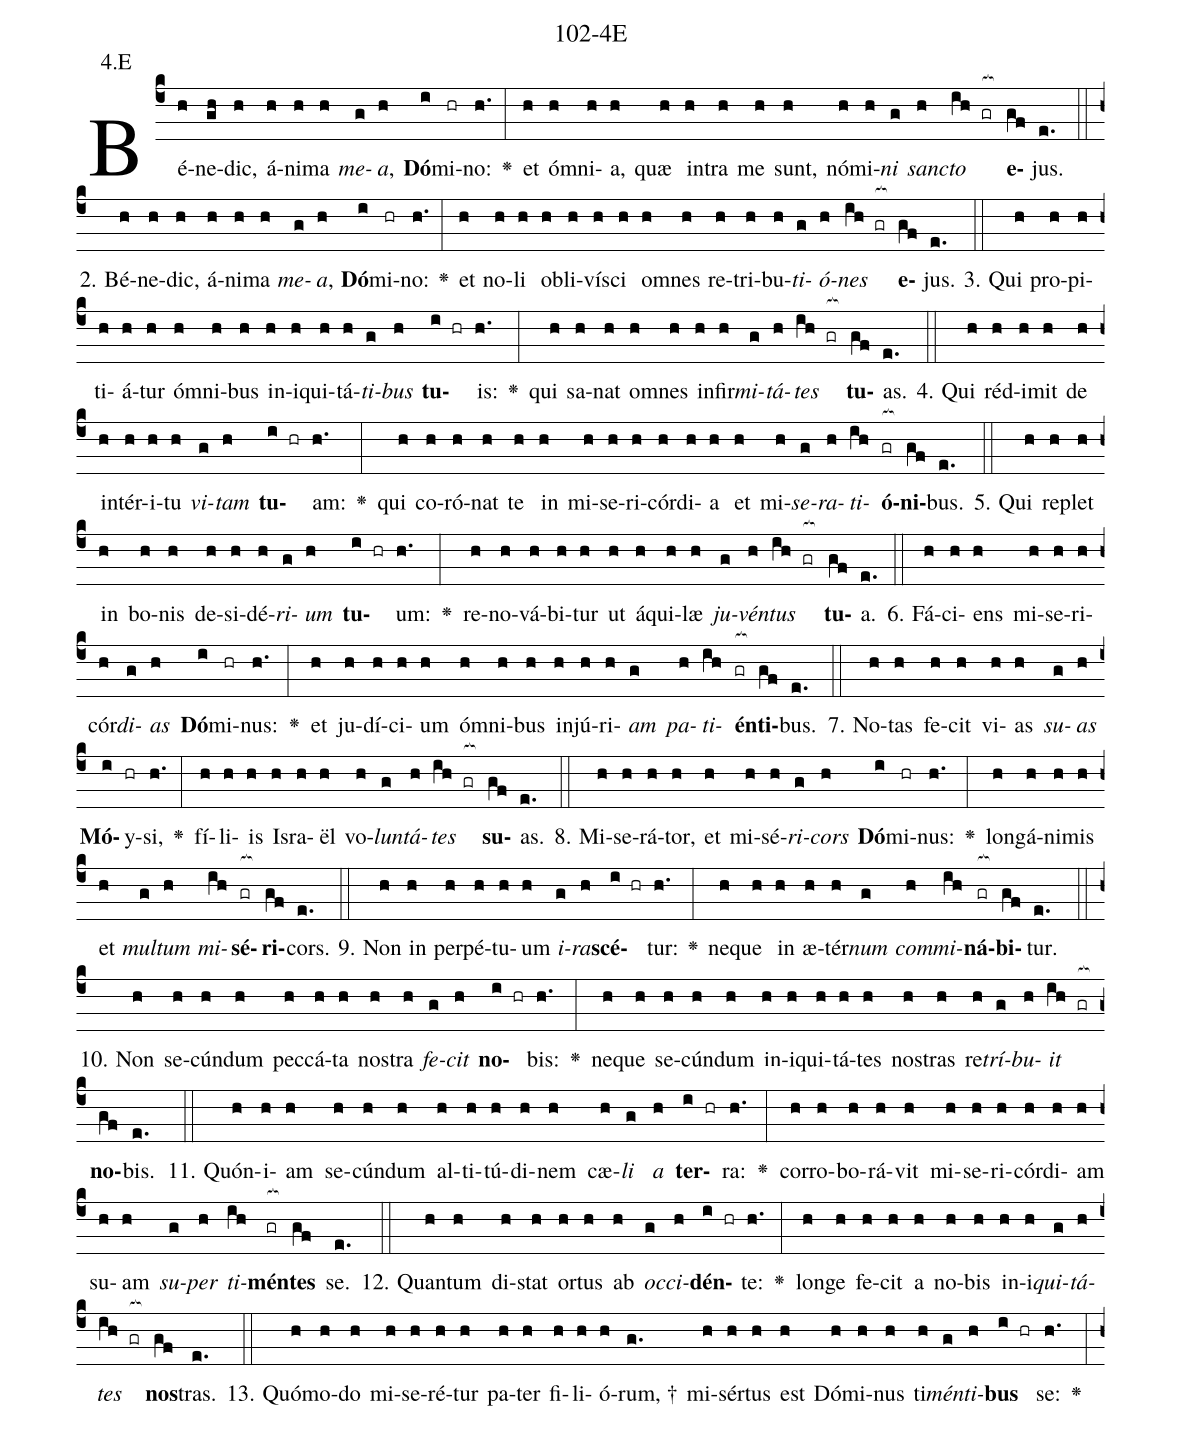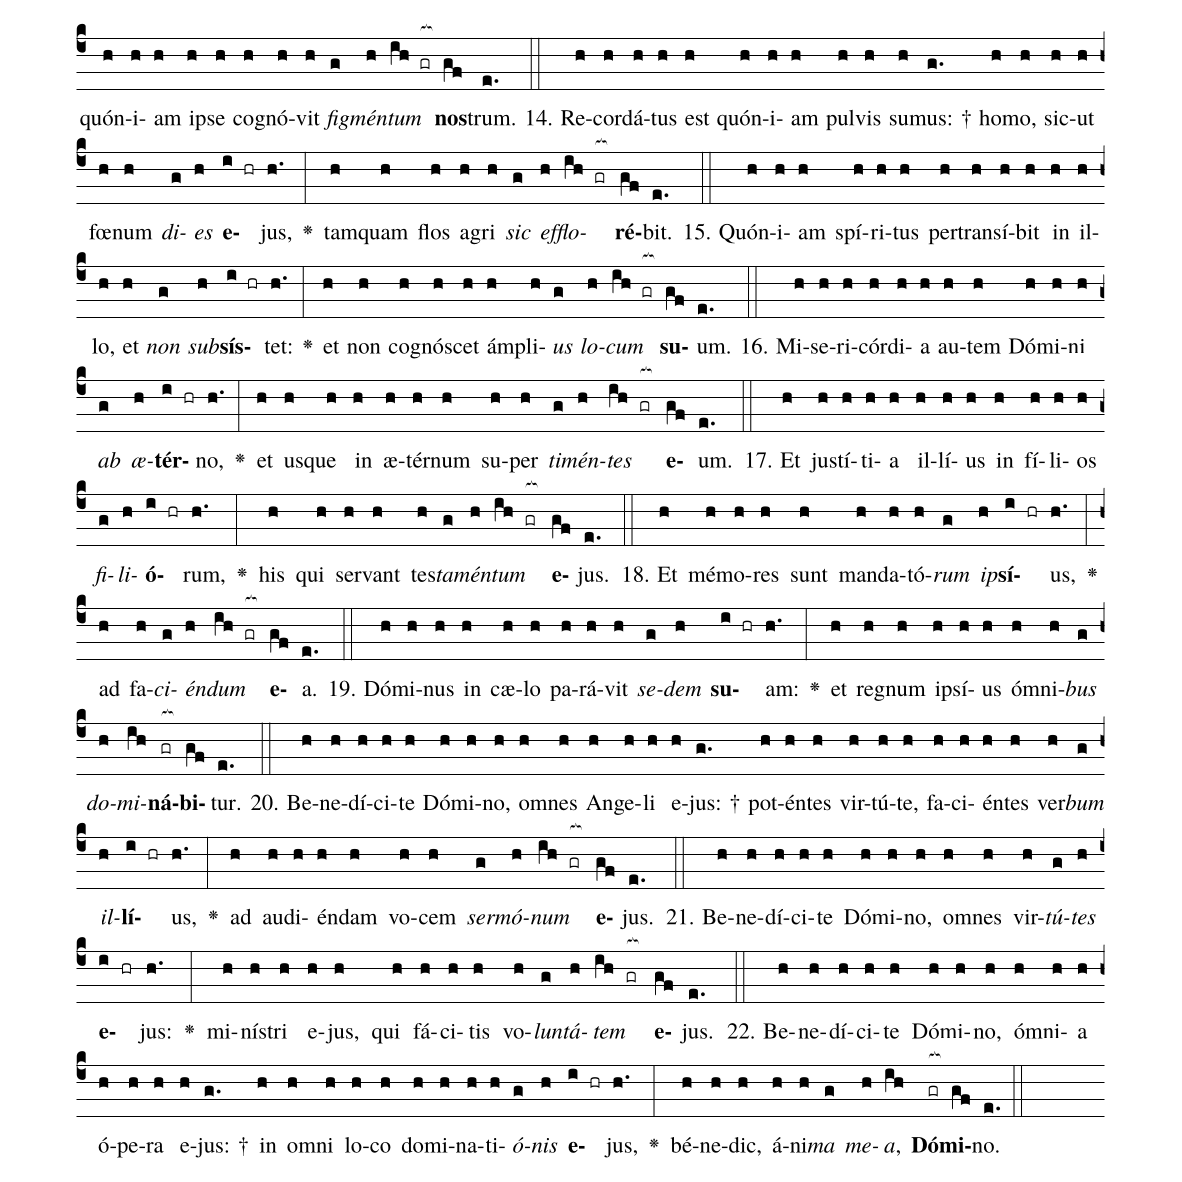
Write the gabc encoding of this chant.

name: 102-4E;
annotation: 4.E;
%%
(c4)Bé(h)ne(gh)dic,(h) á(h)ni(h)ma(h) <i>me</i>(g)<i>a</i>,(h) <b>Dó</b>(i)mi(hr)no:(h.) <v>\greheightstar</v>(:) et(h) óm(h)ni(h)a,(h) quæ(h) in(h)tra(h) me(h) sunt,(h) nó(h)mi(h)<i>ni</i>(g) <i>sanc</i>(h)<i>to</i>(ih gr[ocb:1{]) <b>e</b>(gf[ocb:0}])jus.(e.) (::)
2. Bé(h)ne(h)dic,(h) á(h)ni(h)ma(h) <i>me</i>(g)<i>a</i>,(h) <b>Dó</b>(i)mi(hr)no:(h.) <v>\greheightstar</v>(:) et(h) no(h)li(h) ob(h)li(h)ví(h)sci(h) om(h)nes(h) re(h)tri(h)bu(h)<i>ti</i>(g)<i>ó</i>(h)<i>nes</i>(ih gr[ocb:1{]) <b>e</b>(gf[ocb:0}])jus.(e.) (::)
3. Qui(h) pro(h)pi(h)ti(h)á(h)tur(h) óm(h)ni(h)bus(h) in(h)i(h)qui(h)tá(h)<i>ti</i>(g)<i>bus</i>(h) <b>tu</b>(i hr)is:(h.) <v>\greheightstar</v>(:) qui(h) sa(h)nat(h) om(h)nes(h) in(h)fir(h)<i>mi</i>(g)<i>tá</i>(h)<i>tes</i>(ih gr[ocb:1{]) <b>tu</b>(gf[ocb:0}])as.(e.) (::)
4. Qui(h) réd(h)i(h)mit(h) de(h) in(h)tér(h)i(h)tu(h) <i>vi</i>(g)<i>tam</i>(h) <b>tu</b>(i hr)am:(h.) <v>\greheightstar</v>(:) qui(h) co(h)ró(h)nat(h) te(h) in(h) mi(h)se(h)ri(h)cór(h)di(h)a(h) et(h) mi(h)<i>se</i>(g)<i>ra</i>(h)<i>ti</i>(ih)<b>ó</b>(gr[ocb:1{])<b>ni</b>(gf[ocb:0}])bus.(e.) (::)
5. Qui(h) re(h)plet(h) in(h) bo(h)nis(h) de(h)si(h)dé(h)<i>ri</i>(g)<i>um</i>(h) <b>tu</b>(i hr)um:(h.) <v>\greheightstar</v>(:) re(h)no(h)vá(h)bi(h)tur(h) ut(h) á(h)qui(h)læ(h) <i>ju</i>(g)<i>vén</i>(h)<i>tus</i>(ih gr[ocb:1{]) <b>tu</b>(gf[ocb:0}])a.(e.) (::)
6. Fá(h)ci(h)ens(h) mi(h)se(h)ri(h)cór(h)<i>di</i>(g)<i>as</i>(h) <b>Dó</b>(i)mi(hr)nus:(h.) <v>\greheightstar</v>(:) et(h) ju(h)dí(h)ci(h)um(h) óm(h)ni(h)bus(h) in(h)jú(h)ri(h)<i>am</i>(g) <i>pa</i>(h)<i>ti</i>(ih)<b>én</b>(gr[ocb:1{])<b>ti</b>(gf[ocb:0}])bus.(e.) (::)
7. No(h)tas(h) fe(h)cit(h) vi(h)as(h) <i>su</i>(g)<i>as</i>(h) <b>Mó</b>(i)y(hr)si,(h.) <v>\greheightstar</v>(:) fí(h)li(h)is(h) Is(h)ra(h)ël(h) vo(h)<i>lun</i>(g)<i>tá</i>(h)<i>tes</i>(ih gr[ocb:1{]) <b>su</b>(gf[ocb:0}])as.(e.) (::)
8. Mi(h)se(h)rá(h)tor,(h) et(h) mi(h)sé(h)<i>ri</i>(g)<i>cors</i>(h) <b>Dó</b>(i)mi(hr)nus:(h.) <v>\greheightstar</v>(:) long(h)á(h)ni(h)mis(h) et(h) <i>mul</i>(g)<i>tum</i>(h) <i>mi</i>(ih)<b>sé</b>(gr[ocb:1{])<b>ri</b>(gf[ocb:0}])cors.(e.) (::)
9. Non(h) in(h) per(h)pé(h)tu(h)um(h) <i>i</i>(g)<i>ra</i>(h)<b>scé</b>(i hr)tur:(h.) <v>\greheightstar</v>(:) ne(h)que(h) in(h) æ(h)tér(h)<i>num</i>(g) <i>com</i>(h)<i>mi</i>(ih)<b>ná</b>(gr[ocb:1{])<b>bi</b>(gf[ocb:0}])tur.(e.) (::)
10. Non(h) se(h)cún(h)dum(h) pec(h)cá(h)ta(h) nos(h)tra(h) <i>fe</i>(g)<i>cit</i>(h) <b>no</b>(i hr)bis:(h.) <v>\greheightstar</v>(:) ne(h)que(h) se(h)cún(h)dum(h) in(h)i(h)qui(h)tá(h)tes(h) nos(h)tras(h) re(h)<i>trí</i>(g)<i>bu</i>(h)<i>it</i>(ih gr[ocb:1{]) <b>no</b>(gf[ocb:0}])bis.(e.) (::)
11. Quón(h)i(h)am(h) se(h)cún(h)dum(h) al(h)ti(h)tú(h)di(h)nem(h) cæ(h)<i>li</i>(g) <i>a</i>(h) <b>ter</b>(i hr)ra:(h.) <v>\greheightstar</v>(:) cor(h)ro(h)bo(h)rá(h)vit(h) mi(h)se(h)ri(h)cór(h)di(h)am(h) su(h)am(h) <i>su</i>(g)<i>per</i>(h) <i>ti</i>(ih)<b>mén</b>(gr[ocb:1{])<b>tes</b>(gf[ocb:0}]) se.(e.) (::)
12. Quan(h)tum(h) di(h)stat(h) or(h)tus(h) ab(h) <i>oc</i>(g)<i>ci</i>(h)<b>dén</b>(i hr)te:(h.) <v>\greheightstar</v>(:) lon(h)ge(h) fe(h)cit(h) a(h) no(h)bis(h) in(h)i(h)<i>qui</i>(g)<i>tá</i>(h)<i>tes</i>(ih gr[ocb:1{]) <b>nos</b>(gf[ocb:0}])tras.(e.) (::)
13. Quó(h)mo(h)do(h) mi(h)se(h)ré(h)tur(h) pa(h)ter(h) fi(h)li(h)ó(h)rum, †(g.) mi(h)sér(h)tus(h) est(h) Dó(h)mi(h)nus(h) ti(h)<i>mén</i>(g)<i>ti</i>(h)<b>bus</b>(i hr) se:(h.) <v>\greheightstar</v>(:) quón(h)i(h)am(h) ip(h)se(h) co(h)gnó(h)vit(h) <i>fig</i>(g)<i>mén</i>(h)<i>tum</i>(ih gr[ocb:1{]) <b>nos</b>(gf[ocb:0}])trum.(e.) (::)
14. Re(h)cor(h)dá(h)tus(h) est(h) quón(h)i(h)am(h) pul(h)vis(h) su(h)mus: †(g.) ho(h)mo,(h) sic(h)ut(h) fœ(h)num(h) <i>di</i>(g)<i>es</i>(h) <b>e</b>(i hr)jus,(h.) <v>\greheightstar</v>(:) tam(h)quam(h) flos(h) a(h)gri(h) <i>sic</i>(g) <i>ef</i>(h)<i>flo</i>(ih gr[ocb:1{])<b>ré</b>(gf[ocb:0}])bit.(e.) (::)
15. Quón(h)i(h)am(h) spí(h)ri(h)tus(h) per(h)trans(h)í(h)bit(h) in(h) il(h)lo,(h) et(h) <i>non</i>(g) <i>sub</i>(h)<b>sís</b>(i hr)tet:(h.) <v>\greheightstar</v>(:) et(h) non(h) co(h)gnó(h)scet(h) ám(h)pli(h)<i>us</i>(g) <i>lo</i>(h)<i>cum</i>(ih gr[ocb:1{]) <b>su</b>(gf[ocb:0}])um.(e.) (::)
16. Mi(h)se(h)ri(h)cór(h)di(h)a(h) au(h)tem(h) Dó(h)mi(h)ni(h) <i>ab</i>(g) <i>æ</i>(h)<b>tér</b>(i hr)no,(h.) <v>\greheightstar</v>(:) et(h) us(h)que(h) in(h) æ(h)tér(h)num(h) su(h)per(h) <i>ti</i>(g)<i>mén</i>(h)<i>tes</i>(ih gr[ocb:1{]) <b>e</b>(gf[ocb:0}])um.(e.) (::)
17. Et(h) jus(h)tí(h)ti(h)a(h) il(h)lí(h)us(h) in(h) fí(h)li(h)os(h) <i>fi</i>(g)<i>li</i>(h)<b>ó</b>(i hr)rum,(h.) <v>\greheightstar</v>(:) his(h) qui(h) ser(h)vant(h) tes(h)<i>ta</i>(g)<i>mén</i>(h)<i>tum</i>(ih gr[ocb:1{]) <b>e</b>(gf[ocb:0}])jus.(e.) (::)
18. Et(h) mé(h)mo(h)res(h) sunt(h) man(h)da(h)tó(h)<i>rum</i>(g) <i>ip</i>(h)<b>sí</b>(i hr)us,(h.) <v>\greheightstar</v>(:) ad(h) fa(h)<i>ci</i>(g)<i>én</i>(h)<i>dum</i>(ih gr[ocb:1{]) <b>e</b>(gf[ocb:0}])a.(e.) (::)
19. Dó(h)mi(h)nus(h) in(h) cæ(h)lo(h) pa(h)rá(h)vit(h) <i>se</i>(g)<i>dem</i>(h) <b>su</b>(i hr)am:(h.) <v>\greheightstar</v>(:) et(h) re(h)gnum(h) ip(h)sí(h)us(h) óm(h)ni(h)<i>bus</i>(g) <i>do</i>(h)<i>mi</i>(ih)<b>ná</b>(gr[ocb:1{])<b>bi</b>(gf[ocb:0}])tur.(e.) (::)
20. Be(h)ne(h)dí(h)ci(h)te(h) Dó(h)mi(h)no,(h) om(h)nes(h) An(h)ge(h)li(h) e(h)jus: †(g.) pot(h)én(h)tes(h) vir(h)tú(h)te,(h) fa(h)ci(h)én(h)tes(h) ver(h)<i>bum</i>(g) <i>il</i>(h)<b>lí</b>(i hr)us,(h.) <v>\greheightstar</v>(:) ad(h) au(h)di(h)én(h)dam(h) vo(h)cem(h) <i>ser</i>(g)<i>mó</i>(h)<i>num</i>(ih gr[ocb:1{]) <b>e</b>(gf[ocb:0}])jus.(e.) (::)
21. Be(h)ne(h)dí(h)ci(h)te(h) Dó(h)mi(h)no,(h) om(h)nes(h) vir(h)<i>tú</i>(g)<i>tes</i>(h) <b>e</b>(i hr)jus:(h.) <v>\greheightstar</v>(:) mi(h)nís(h)tri(h) e(h)jus,(h) qui(h) fá(h)ci(h)tis(h) vo(h)<i>lun</i>(g)<i>tá</i>(h)<i>tem</i>(ih gr[ocb:1{]) <b>e</b>(gf[ocb:0}])jus.(e.) (::)
22. Be(h)ne(h)dí(h)ci(h)te(h) Dó(h)mi(h)no,(h) óm(h)ni(h)a(h) ó(h)pe(h)ra(h) e(h)jus: †(g.) in(h) om(h)ni(h) lo(h)co(h) do(h)mi(h)na(h)ti(h)<i>ó</i>(g)<i>nis</i>(h) <b>e</b>(i hr)jus,(h.) <v>\greheightstar</v>(:) bé(h)ne(h)dic,(h) á(h)ni(h)<i>ma</i>(g) <i>me</i>(h)<i>a</i>,(ih) <b>Dó</b>(gr[ocb:1{])<b>mi</b>(gf[ocb:0}])no.(e.) (::)
